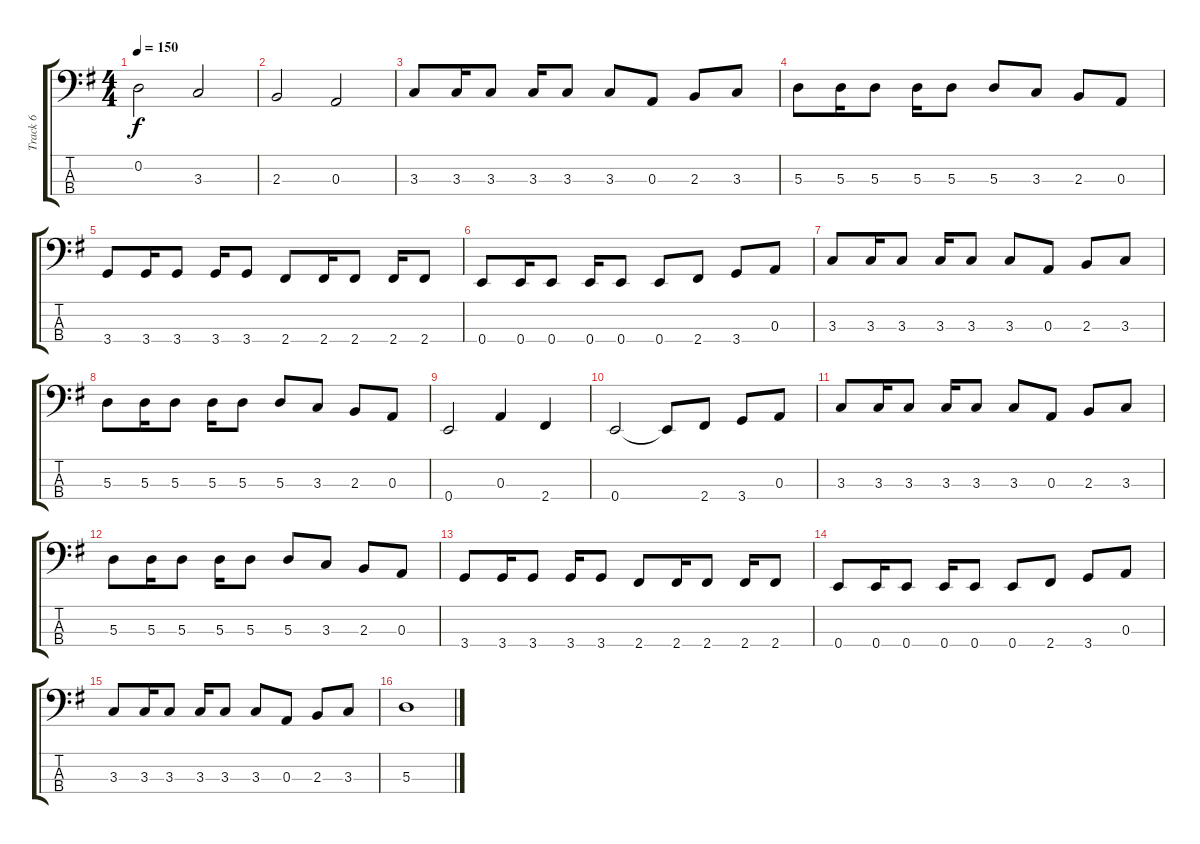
\track ("Track 6" "Track 6") {instrument electricbassfinger}
\staff {score tabs}
\tuning (G2 D2 A1 E1) {hide}
\ts (4 4)
\tempo 150
\clef f4
\ks g
0.2.2{dy f} 3.3.2 |
2.3.2 0.3.2 |
3.3.8 3.3.16 3.3.8 3.3.16 3.3.8 3.3.8 0.3.8 2.3.8 3.3.8 |
5.3.8 5.3.16 5.3.8 5.3.16 5.3.8 5.3.8 3.3.8 2.3.8 0.3.8 |
3.4.8 3.4.16 3.4.8 3.4.16 3.4.8 2.4.8 2.4.16 2.4.8 2.4.16 2.4.8 |
0.4.8 0.4.16 0.4.8 0.4.16 0.4.8 0.4.8 2.4.8 3.4.8 0.3.8 |
3.3.8 3.3.16 3.3.8 3.3.16 3.3.8 3.3.8 0.3.8 2.3.8 3.3.8 |
5.3.8 5.3.16 5.3.8 5.3.16 5.3.8 5.3.8 3.3.8 2.3.8 0.3.8 |
0.4.2 0.3.4 2.4.4 |
0.4.2 0.4{t}.8 2.4.8 3.4.8 0.3.8 |
3.3.8 3.3.16 3.3.8 3.3.16 3.3.8 3.3.8 0.3.8 2.3.8 3.3.8 |
5.3.8 5.3.16 5.3.8 5.3.16 5.3.8 5.3.8 3.3.8 2.3.8 0.3.8 |
3.4.8 3.4.16 3.4.8 3.4.16 3.4.8 2.4.8 2.4.16 2.4.8 2.4.16 2.4.8 |
0.4.8 0.4.16 0.4.8 0.4.16 0.4.8 0.4.8 2.4.8 3.4.8 0.3.8 |
3.3.8 3.3.16 3.3.8 3.3.16 3.3.8 3.3.8 0.3.8 2.3.8 3.3.8 |
5.3.1
